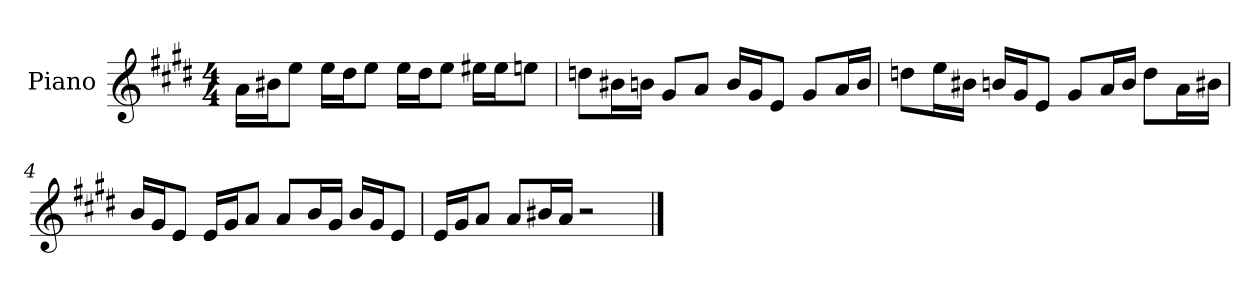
**kern
*part1
*staff1
*I"Piano
*I'P-no
*clefG2
*k[f#c#g#d#]
*M4/4
*MM90
=1
16a\LL
16b#X\J
8ee\J
16ee\LL
16dd#\J
8ee\J
16ee\LL
16dd#\J
8ee\J
16ee#X\LL
16ee#\J
8een\J
=2
8ddn\L
16b#X\L
16bn\JJ
8g#/L
8a/J
16b/LL
16g#/J
8e/J
8g#/L
16a/L
16b/JJ
=3
8ddn\L
16ee\L
16b#X\JJ
16bn/LL
16g#/J
8e/J
8g#/L
16a/L
16b/JJ
8dd\L
16a\L
16b#X\JJ
!!LO:LB:g=z
=4
16b/LL
16g#/J
8e/J
16e/LL
16g#/J
8a/J
8a/L
16b/L
16g#/JJ
16b/LL
16g#/J
8e/J
=5
16e/LL
16g#/J
8a/J
8a/L
16b#X/L
16a/JJ
2r
==
*-
